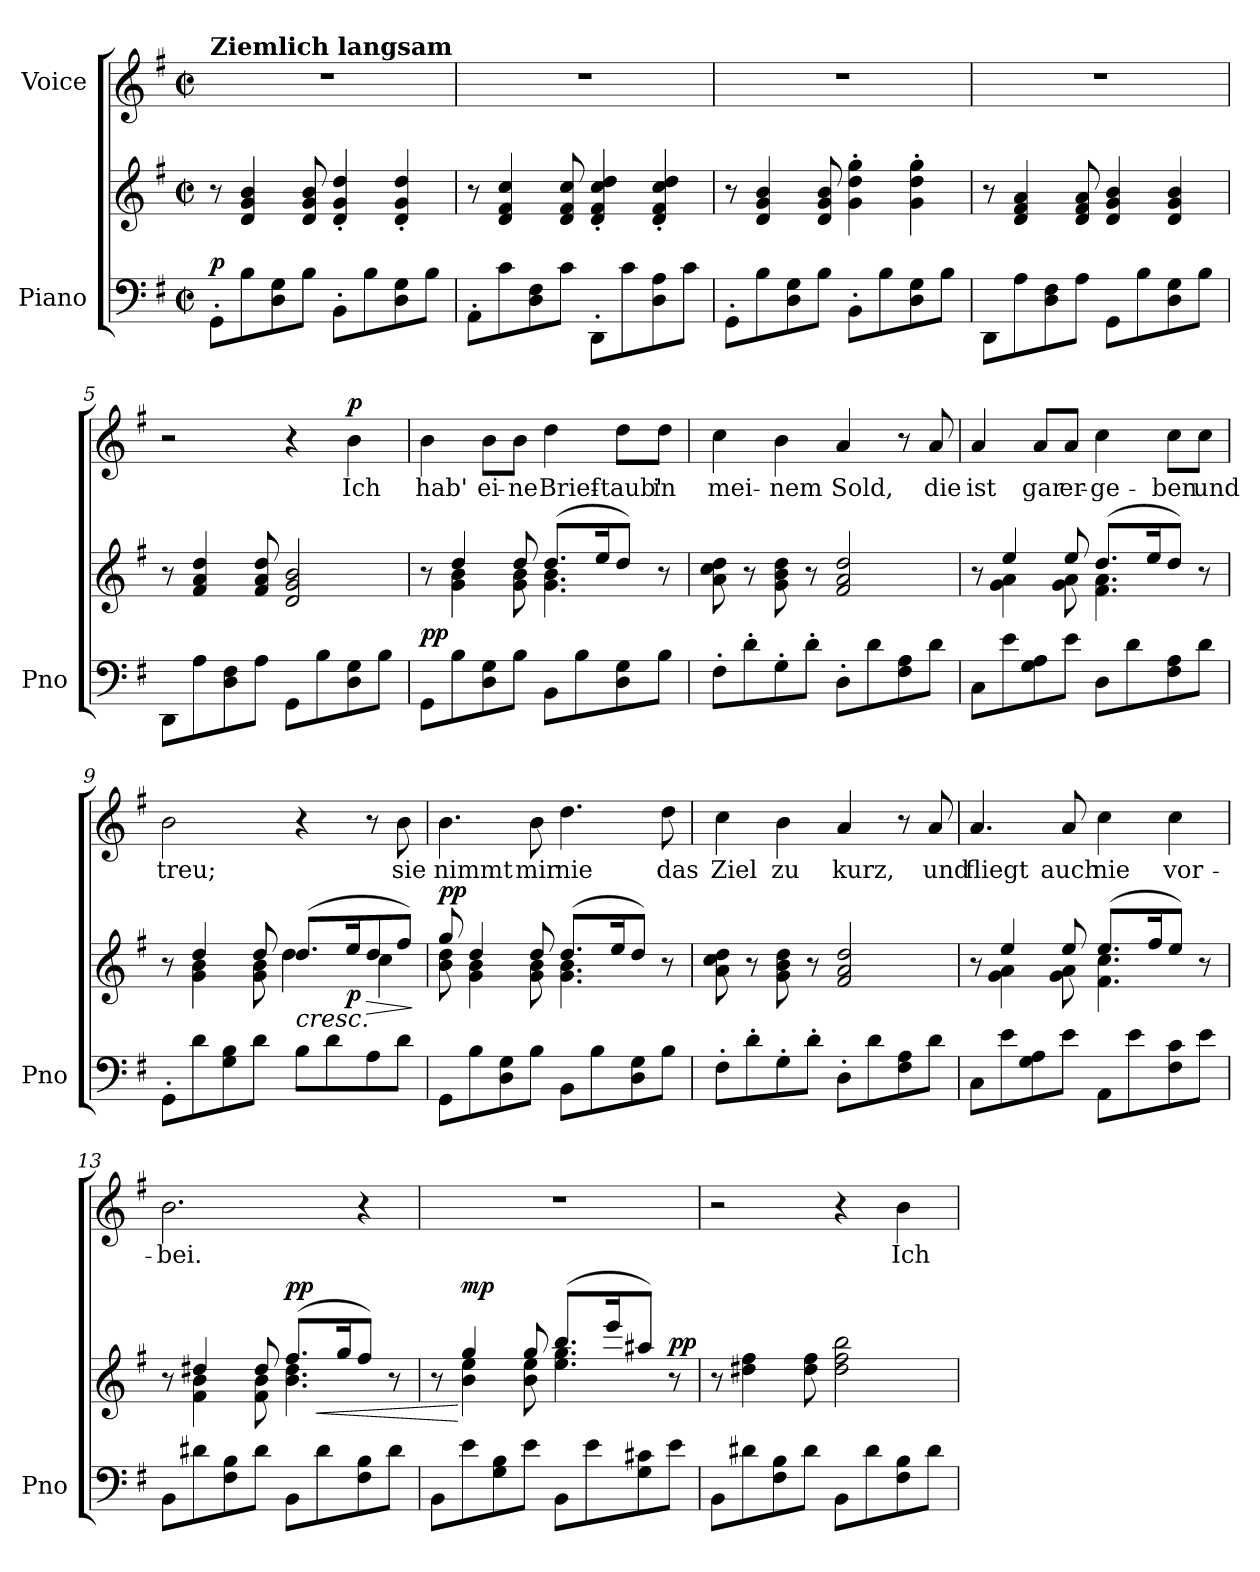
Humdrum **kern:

**kern	**kern	**dynam	**kern	**text	**dynam
*part2	*part2	*part2	*part1	*part1	*part1
*staff3	*staff2	*staff2/3	*staff1	*staff1	*staff1
*I"Piano	*	*	*I"Voice	*	*
*I'Pno	*	*	*	*	*
*clefF4	*clefG2	*	*clefG2	*	*
*k[f#]	*k[f#]	*	*k[f#]	*	*
*M2/2	*M2/2	*	*M2/2	*	*
*met(c|)	*met(c|)	*	*met(c|)	*	*
=1	=1	=1	=1	=1	=1
!	!	!	!LO:TX:a:B:t=Ziemlich langsam	!	!
!	!	!LO:DY:a=2	!	!	!
8GG'\L	8r	p	1r	.	.
8B\	4d/ 4g/ 4b/	.	.	.	.
8D\ 8G\	.	.	.	.	.
8B\J	8d/ 8g/ 8b/	.	.	.	.
8BB'\L	4d/' 4g/' 4dd/'	.	.	.	.
8B\	.	.	.	.	.
8D\ 8G\	4d/' 4g/' 4dd/'	.	.	.	.
8B\J	.	.	.	.	.
=2	=2	=2	=2	=2	=2
8AA'\L	8r	.	1r	.	.
8c\	4d/ 4f#/ 4cc/	.	.	.	.
8D\ 8F#\	.	.	.	.	.
8c\J	8d/ 8f#/ 8cc/	.	.	.	.
8DD'\L	4d/' 4f#/' 4cc/' 4dd/'	.	.	.	.
8c\	.	.	.	.	.
8D\ 8A\	4d/' 4f#/' 4cc/' 4dd/'	.	.	.	.
8c\J	.	.	.	.	.
=3	=3	=3	=3	=3	=3
8GG'\L	8r	.	1r	.	.
8B\	4d/ 4g/ 4b/	.	.	.	.
8D\ 8G\	.	.	.	.	.
8B\J	8d/ 8g/ 8b/	.	.	.	.
8BB'\L	4g\' 4dd\' 4gg\'	.	.	.	.
8B\	.	.	.	.	.
8D\ 8G\	4g\' 4dd\' 4gg\'	.	.	.	.
8B\J	.	.	.	.	.
=4	=4	=4	=4	=4	=4
8DD\L	8r	.	1r	.	.
8A\	4d/ 4f#/ 4a/	.	.	.	.
8D\ 8F#\	.	.	.	.	.
8A\J	8d/ 8f#/ 8a/	.	.	.	.
8GG\L	4d/ 4g/ 4b/	.	.	.	.
8B\	.	.	.	.	.
8D\ 8G\	4d/ 4g/ 4b/	.	.	.	.
8B\J	.	.	.	.	.
=5	=5	=5	=5	=5	=5
8DD\L	8r	.	2r	.	.
8A\	4f#/ 4a/ 4dd/	.	.	.	.
8D\ 8F#\	.	.	.	.	.
8A\J	8f#/ 8a/ 8dd/	.	.	.	.
8GG\L	2d/ 2g/ 2b/	.	4r	.	.
8B\	.	.	.	.	.
!	!	!	!	!LO:LY:b	!LO:DY:a
8D\ 8G\	.	.	4b\	Ich	p
8B\J	.	.	.	.	.
!!LO:LB:g=z
=6	=6	=6	=6	=6	=6
*	*^	*	*	*	*
!	!	!	!LO:DY:a=2	!	!LO:LY:b	!
8GG\L	8r	8ryy	pp	4b\	hab'	.
8B\	4dd/	4g\ 4b\	.	.	.	.
!	!	!	!	!	!LO:LY:b	!
8D\ 8G\	.	.	.	8b\L	ei-	.
!	!	!	!	!	!LO:LY:b	!
8B\J	8dd/	8g\ 8b\	.	8b\J	-ne	.
!	!	!	!	!	!LO:LY:b	!
8BB\L	(8.dd/L	4.g\ 4.b\	.	4dd\	Brief-	.
8B\	.	.	.	.	.	.
.	16ee/K	.	.	.	.	.
!	!	!	!	!	!LO:LY:b	!
8D\ 8G\	8dd/J)	.	.	8dd\L	-taub'	.
!	!	!	!	!	!LO:LY:b	!
8B\J	8r	8ryy	.	8dd\J	in	.
=7	=7	=7	=7	=7	=7	=7
!	!	!	!	!	!LO:LY:b	!
*	*v	*v	*	*	*	*
8F#'\L	8a\ 8cc\ 8dd\	.	4cc\	mei-	.
8d'\	8r	.	.	.	.
!	!	!	!	!LO:LY:b	!
8G'\	8g\ 8b\ 8dd\	.	4b\	-nem	.
8d'\J	8r	.	.	.	.
!	!	!	!	!LO:LY:b	!
8D'\L	2f#/ 2a/ 2dd/	.	4a/	Sold,	.
8d\	.	.	.	.	.
8F#\ 8A\	.	.	8r	.	.
!	!	!	!	!LO:LY:b	!
8d\J	.	.	8a/	die	.
=8	=8	=8	=8	=8	=8
*	*^	*	*	*	*
!	!	!	!	!	!LO:LY:b	!
8C\L	8r	8ryy	.	4a/	ist	.
8e\	4ee/	4g\ 4a\	.	.	.	.
!	!	!	!	!	!LO:LY:b	!
8G\ 8A\	.	.	.	8a/L	gar	.
!	!	!	!	!	!LO:LY:b	!
8e\J	8ee/	8g\ 8a\	.	8a/J	er-	.
!	!	!	!	!	!LO:LY:b	!
8D\L	(8.dd/L	4.f#\ 4.a\	.	4cc\	-ge-	.
8d\	.	.	.	.	.	.
.	16ee/K	.	.	.	.	.
!	!	!	!	!	!LO:LY:b	!
8F#\ 8A\	8dd/J)	.	.	8cc\L	-ben	.
!	!	!	!	!	!LO:LY:b	!
8d\J	8r	8ryy	.	8cc\J	und	.
=9	=9	=9	=9	=9	=9	=9
!	!	!	!	!	!LO:LY:b	!
8GG'\L	8r	8ryy	.	2b\	treu;	.
8d\	4dd/	4g\ 4b\	.	.	.	.
8G\ 8B\	.	.	.	.	.	.
8d\J	8dd/	8g\ 8b\	.	.	.	.
!	!LO:N:head=solid	!	!LO:HP:b	!	!	!
8B\L	(8.dd/L	4dd\	<	4r	.	.
8d\	.	.	.	.	.	.
!	!	!	!LO:DY:b	!	!	!
.	16ee/K	.	p	.	.	.
!	!	!	!LO:HP:n=1:b	!	!	!
8A\	8dd/	4cc\	[ >	8r	.	.
!	!	!	!	!	!LO:LY:b	!
8d\J	8ff#/J)	.	.	8b\	sie	.
*	*v	*v	*	*	*	*
.	.	]	.	.	.
=10	=10	=10	=10	=10	=10
*	*^	*	*	*	*
!	!	!	!LO:DY:a	!	!LO:LY:b	!
8GG\L	8gg/	8b\ 8dd\	pp	4.b\	nimmt	.
8B\	4dd/	4g\ 4b\	.	.	.	.
8D\ 8G\	.	.	.	.	.	.
!	!	!	!	!	!LO:LY:b	!
8B\J	8dd/	8g\ 8b\	.	8b\	mir	.
!	!	!	!	!	!LO:LY:b	!
8BB\L	(8.dd/L	4.g\ 4.b\	.	4.dd\	nie	.
8B\	.	.	.	.	.	.
.	16ee/K	.	.	.	.	.
8D\ 8G\	8dd/J)	.	.	.	.	.
!	!	!	!	!	!LO:LY:b	!
8B\J	8r	8ryy	.	8dd\	das	.
!!LO:LB:g=z
=11	=11	=11	=11	=11	=11	=11
!	!	!	!	!	!LO:LY:b	!
*	*v	*v	*	*	*	*
8F#'\L	8a\ 8cc\ 8dd\	.	4cc\	Ziel	.
8d'\	8r	.	.	.	.
!	!	!	!	!LO:LY:b	!
8G'\	8g\ 8b\ 8dd\	.	4b\	zu	.
8d'\J	8r	.	.	.	.
!	!	!	!	!LO:LY:b	!
8D'\L	2f#/ 2a/ 2dd/	.	4a/	kurz,	.
8d\	.	.	.	.	.
8F#\ 8A\	.	.	8r	.	.
!	!	!	!	!LO:LY:b	!
8d\J	.	.	8a/	und	.
=12	=12	=12	=12	=12	=12
*	*^	*	*	*	*
!	!	!	!	!	!LO:LY:b	!
8C\L	8r	8ryy	.	4.a/	fliegt	.
8e\	4ee/	4g\ 4a\	.	.	.	.
8G\ 8A\	.	.	.	.	.	.
!	!	!	!	!	!LO:LY:b	!
8e\J	8ee/	8g\ 8a\	.	8a/	auch	.
!	!	!	!	!	!LO:LY:b	!
8AA\L	(8.ee/L	4.f#\ 4.cc\	.	4cc\	nie	.
8e\	.	.	.	.	.	.
.	16ff#/K	.	.	.	.	.
!	!	!	!	!	!LO:LY:b	!
8F#\ 8c\	8ee/J)	.	.	4cc\	vor-	.
8e\J	8r	8ryy	.	.	.	.
=13	=13	=13	=13	=13	=13	=13
!	!	!	!	!	!LO:LY:b	!
8BB\L	8r	8ryy	.	2.b\	-bei.	.
8d#X\	4dd#X/	4f#\ 4b\	.	.	.	.
8F#\ 8B\	.	.	.	.	.	.
8d#\J	8dd#/	8f#\ 8b\	.	.	.	.
!	!	!	!LO:HP:b	!	!	!
!	!	!	!LO:DY:n=1:a	!	!	!
8BB\L	(8.ff#/L	4.b\ 4.dd#\	< pp	.	.	.
8d#\	.	.	.	.	.	.
.	16gg/K	.	.	.	.	.
8F#\ 8B\	8ff#/J)	.	.	4r	.	.
8d#\J	8r	8ryy	.	.	.	.
=14	=14	=14	=14	=14	=14	=14
8BB\L	8r	8ryy	.	1r	.	.
!	!	!	!LO:DY:n=1:a	!	!	!
8e\	4gg/	4b\ 4ee\	[ mp	.	.	.
8G\ 8B\	.	.	.	.	.	.
8e\J	8gg/	8b\ 8ee\	.	.	.	.
8BB\L	(8.bb/L	4.ee\ 4.gg\	.	.	.	.
8e\	.	.	.	.	.	.
.	16eee/K	.	.	.	.	.
8G\ 8c#X\	8aa#X/J)	.	.	.	.	.
!	!	!	!LO:DY:n=2:a	!	!	!
8e\J	8r	8ryy	pp	.	.	.
*	*v	*v	*	*	*	*
=15	=15	=15	=15	=15	=15
8BB\L	8r	.	2r	.	.
8d#X\	4dd#X\ 4ff#\	.	.	.	.
8F#\ 8B\	.	.	.	.	.
8d#\J	8dd#\ 8ff#\	.	.	.	.
8BB\L	2dd#\ 2ff#\ 2bb\	.	4r	.	.
8d#\	.	.	.	.	.
!	!	!	!	!LO:LY:b	!
8F#\ 8B\	.	.	4b\	Ich	.
8d#\J	.	.	.	.	.
=	=	=	=	=	=
*-	*-	*-	*-	*-	*-
